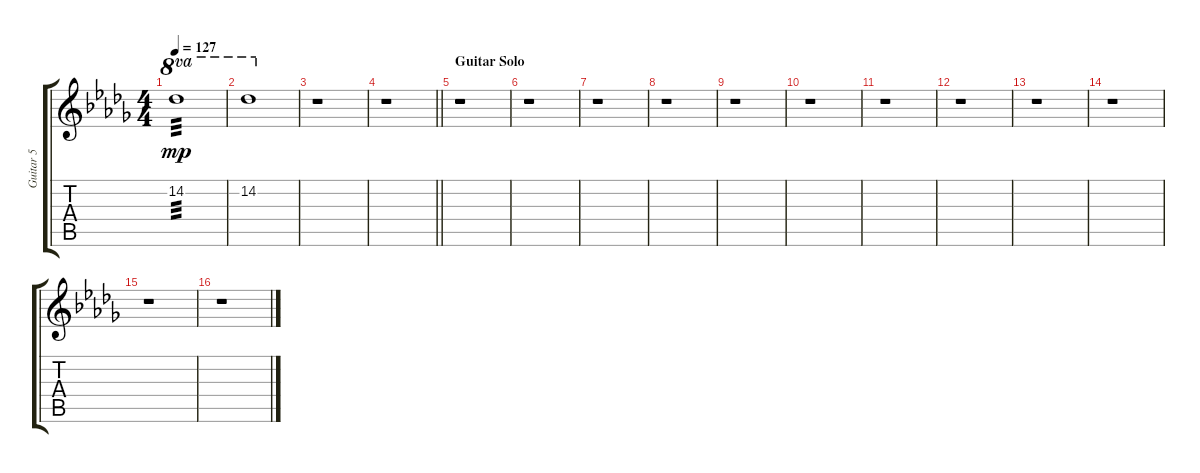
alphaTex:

\track ("Guitar 5" "Guitar 5") {instrument electricguitarclean}
\staff {score tabs}
\tuning (E4 B3 G3 D3 A2 E2) {hide}
\ts (4 4)
\tempo 127
\clef g2
\ks bbminor
14.2.1{ot 8va tp 3 dy mp} |
14.2.1{ot 8va} |
r.1 |
\barLineRight lightlight
r.1 |
\section ("" "Guitar Solo")
r.1 |
r.1 |
r.1 |
r.1 |
r.1 |
r.1 |
r.1 |
r.1 |
r.1 |
r.1 |
r.1 |
r.1
